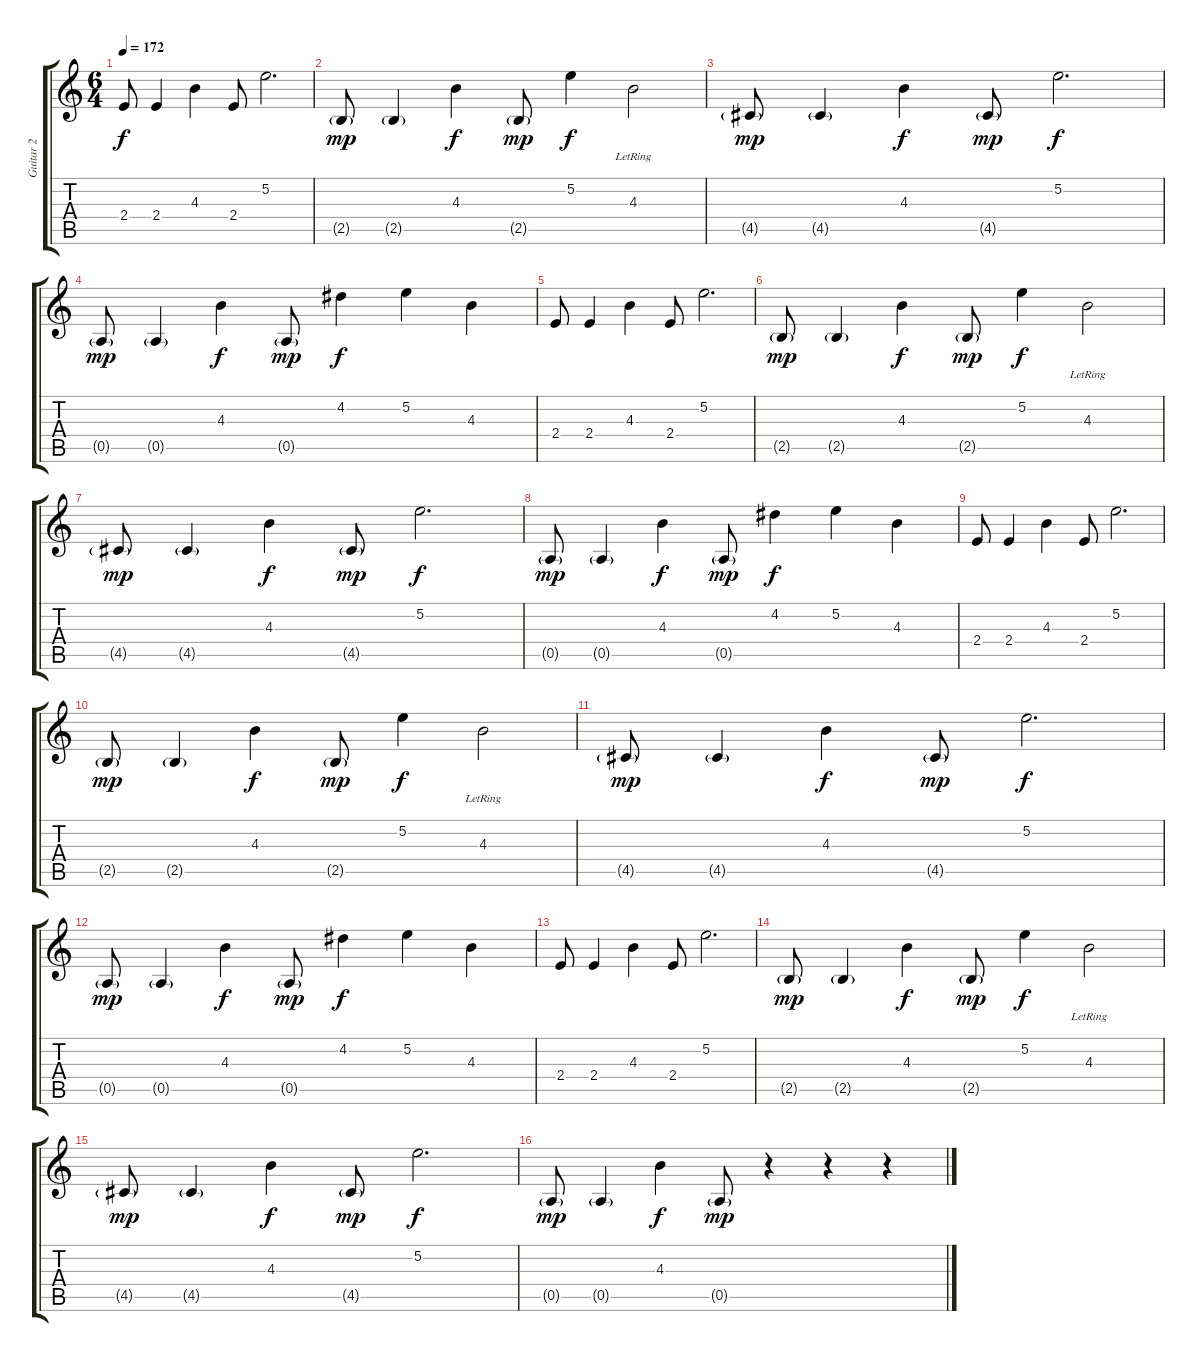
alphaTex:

\track ("Guitar 2" "Guitar 2") {instrument acousticguitarsteel}
\staff {score tabs}
\tuning (E4 B3 G3 D3 A2 E2) {hide}
\ts (6 4)
\tempo 172
\clef g2
\ks c
2.4.8{dy f} 2.4.4 4.3.4 2.4.8 5.2.2{d} |
2.5{g}.8{dy mp} 2.5{g}.4 4.3.4{dy f} 2.5{g}.8{dy mp} 5.2.4{dy f} 4.3{lr}.2 |
4.5{g}.8{dy mp} 4.5{g}.4 4.3.4{dy f} 4.5{g}.8{dy mp} 5.2.2{d dy f} |
0.5{g}.8{dy mp} 0.5{g}.4 4.3.4{dy f} 0.5{g}.8{dy mp} 4.2.4{dy f} 5.2.4 4.3.4 |
2.4.8 2.4.4 4.3.4 2.4.8 5.2.2{d} |
2.5{g}.8{dy mp} 2.5{g}.4 4.3.4{dy f} 2.5{g}.8{dy mp} 5.2.4{dy f} 4.3{lr}.2 |
4.5{g}.8{dy mp} 4.5{g}.4 4.3.4{dy f} 4.5{g}.8{dy mp} 5.2.2{d dy f} |
0.5{g}.8{dy mp} 0.5{g}.4 4.3.4{dy f} 0.5{g}.8{dy mp} 4.2.4{dy f} 5.2.4 4.3.4 |
2.4.8 2.4.4 4.3.4 2.4.8 5.2.2{d} |
2.5{g}.8{dy mp} 2.5{g}.4 4.3.4{dy f} 2.5{g}.8{dy mp} 5.2.4{dy f} 4.3{lr}.2 |
4.5{g}.8{dy mp} 4.5{g}.4 4.3.4{dy f} 4.5{g}.8{dy mp} 5.2.2{d dy f} |
0.5{g}.8{dy mp} 0.5{g}.4 4.3.4{dy f} 0.5{g}.8{dy mp} 4.2.4{dy f} 5.2.4 4.3.4 |
2.4.8 2.4.4 4.3.4 2.4.8 5.2.2{d} |
2.5{g}.8{dy mp} 2.5{g}.4 4.3.4{dy f} 2.5{g}.8{dy mp} 5.2.4{dy f} 4.3{lr}.2 |
4.5{g}.8{dy mp} 4.5{g}.4 4.3.4{dy f} 4.5{g}.8{dy mp} 5.2.2{d dy f} |
0.5{g}.8{dy mp} 0.5{g}.4 4.3.4{dy f} 0.5{g}.8{dy mp} r.4 r.4 r.4
